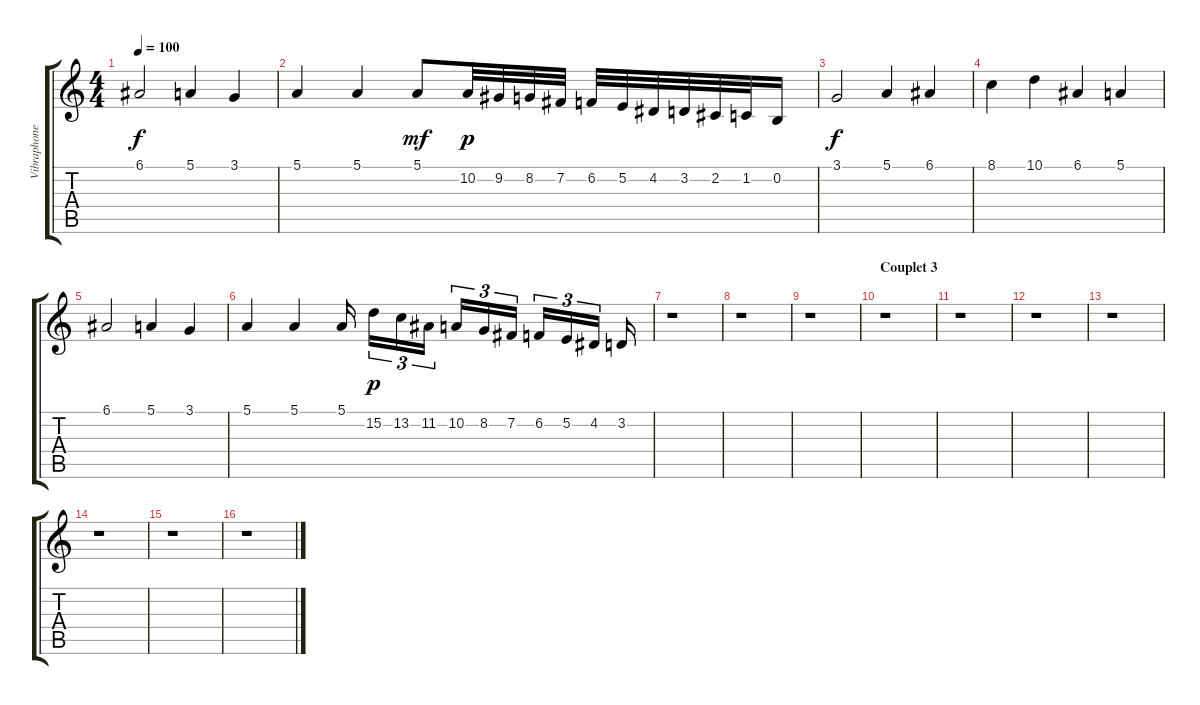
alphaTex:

\track ("Vibraphone" "Vibraphone") {instrument vibraphone}
\staff {score tabs}
\tuning (E4 B3 G3 D3 A2 E2) {hide}
\ts (4 4)
\tempo 100
\clef g2
\ks c
6.1.2{dy f} 5.1.4 3.1.4 |
5.1.4 5.1.4 5.1.8{dy mf} 10.2.32{dy p} 9.2.32 8.2.32 7.2.32 6.2.32 5.2.32 4.2.32 3.2.32 2.2.32 1.2.32 0.2.16 |
3.1.2{dy f} 5.1.4 6.1.4 |
8.1.4 10.1.4 6.1.4 5.1.4 |
6.1.2 5.1.4 3.1.4 |
5.1.4 5.1.4 5.1.16 15.2.16{tu (3 2) dy p} 13.2.16{tu (3 2)} 11.2.16{tu (3 2)} 10.2.16{tu (3 2)} 8.2.16{tu (3 2)} 7.2.16{tu (3 2)} 6.2.16{tu (3 2)} 5.2.16{tu (3 2)} 4.2.16{tu (3 2)} 3.2.16 |
r.1 |
r.1 |
r.1 |
\section ("" "Couplet 3")
r.1 |
r.1 |
r.1 |
r.1 |
r.1 |
r.1 |
r.1
